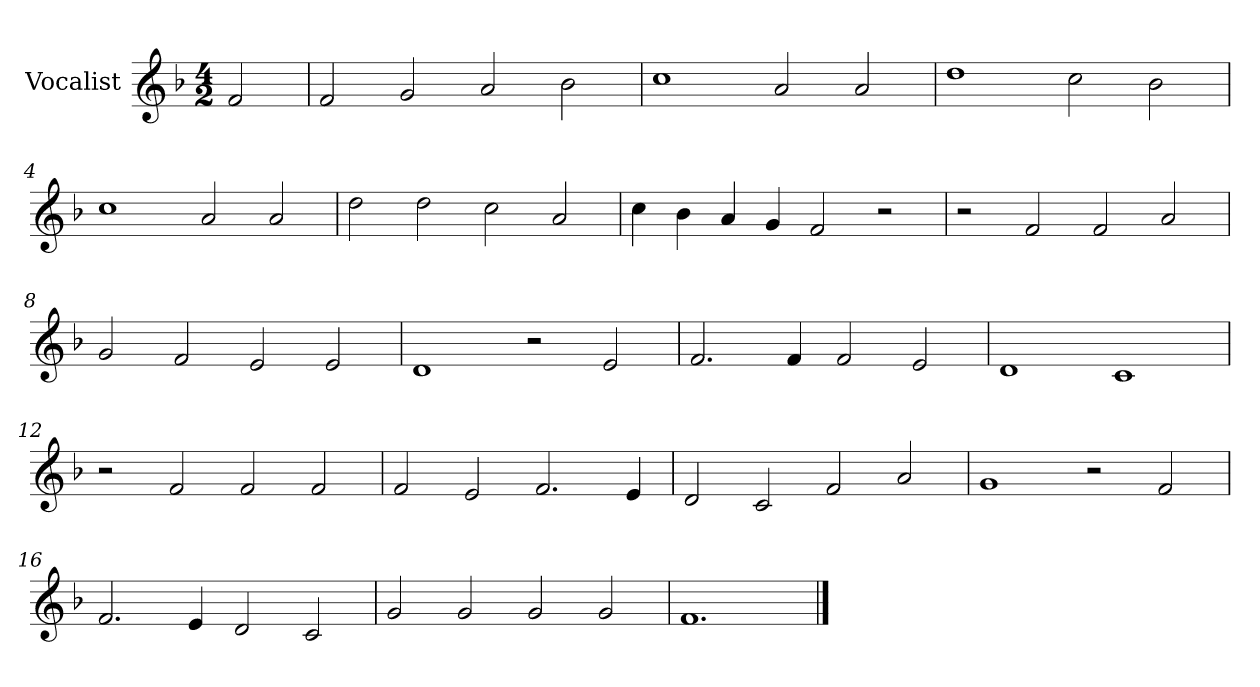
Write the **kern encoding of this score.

**kern
*part1
*staff1
*I"Vocalist
*k[b-]
*F:
*M4/2
=
2f
=1
2f
2g
2a
2b-
=2
1cc
2a
2a
=3
1dd
2cc
2b-
=4
1cc
2a
2a
=5
2dd
2dd
2cc
2a
=6
4cc
4b-
4a
4g
2f
2r
=7
2r
2f
2f
2a
=8
2g
2f
2e
2e
=9
1d
2r
2e
=10
2.f
4f
2f
2e
=11
1d
1c
=12
2r
2f
2f
2f
=13
2f
2e
2.f
4e
=14
2d
2c
2f
2a
=15
1g
2r
2f
=16
2.f
4e
2d
2c
=17
2g
2g
2g
2g
=18
1.f
==
*-
